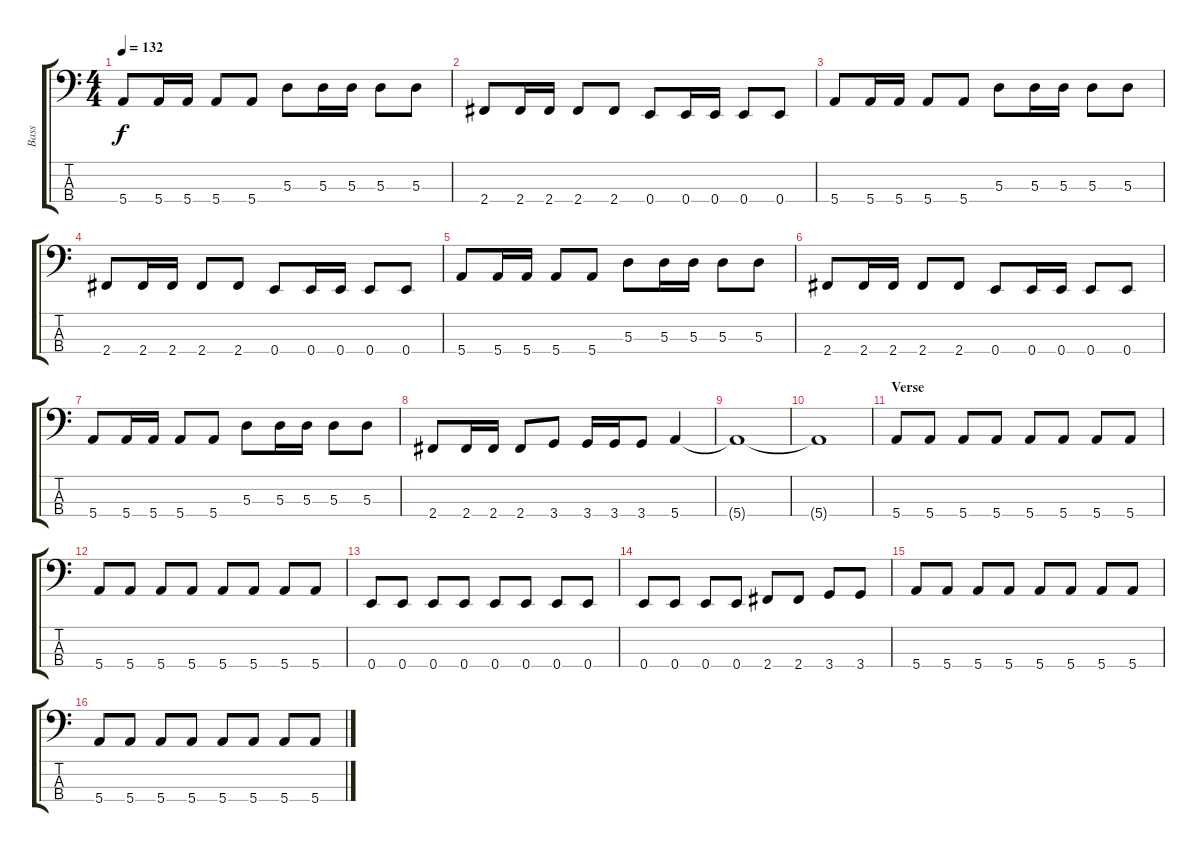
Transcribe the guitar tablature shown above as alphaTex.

\track ("Bass" "Bass") {instrument electricbasspick}
\staff {score tabs}
\tuning (G2 D2 A1 E1) {hide}
\ts (4 4)
\tempo 132
\clef f4
\ks c
5.4.8{dy f} 5.4.16 5.4.16 5.4.8 5.4.8 5.3.8 5.3.16 5.3.16 5.3.8 5.3.8 |
2.4.8 2.4.16 2.4.16 2.4.8 2.4.8 0.4.8 0.4.16 0.4.16 0.4.8 0.4.8 |
5.4.8 5.4.16 5.4.16 5.4.8 5.4.8 5.3.8 5.3.16 5.3.16 5.3.8 5.3.8 |
2.4.8 2.4.16 2.4.16 2.4.8 2.4.8 0.4.8 0.4.16 0.4.16 0.4.8 0.4.8 |
5.4.8 5.4.16 5.4.16 5.4.8 5.4.8 5.3.8 5.3.16 5.3.16 5.3.8 5.3.8 |
2.4.8 2.4.16 2.4.16 2.4.8 2.4.8 0.4.8 0.4.16 0.4.16 0.4.8 0.4.8 |
5.4.8 5.4.16 5.4.16 5.4.8 5.4.8 5.3.8 5.3.16 5.3.16 5.3.8 5.3.8 |
2.4.8 2.4.16 2.4.16 2.4.8 3.4.8 3.4.16 3.4.16 3.4.8 5.4.4 |
5.4{t}.1 |
5.4{t}.1 |
\section ("" "Verse")
5.4.8 5.4.8 5.4.8 5.4.8 5.4.8 5.4.8 5.4.8 5.4.8 |
5.4.8 5.4.8 5.4.8 5.4.8 5.4.8 5.4.8 5.4.8 5.4.8 |
0.4.8 0.4.8 0.4.8 0.4.8 0.4.8 0.4.8 0.4.8 0.4.8 |
0.4.8 0.4.8 0.4.8 0.4.8 2.4.8 2.4.8 3.4.8 3.4.8 |
5.4.8 5.4.8 5.4.8 5.4.8 5.4.8 5.4.8 5.4.8 5.4.8 |
5.4.8 5.4.8 5.4.8 5.4.8 5.4.8 5.4.8 5.4.8 5.4.8
